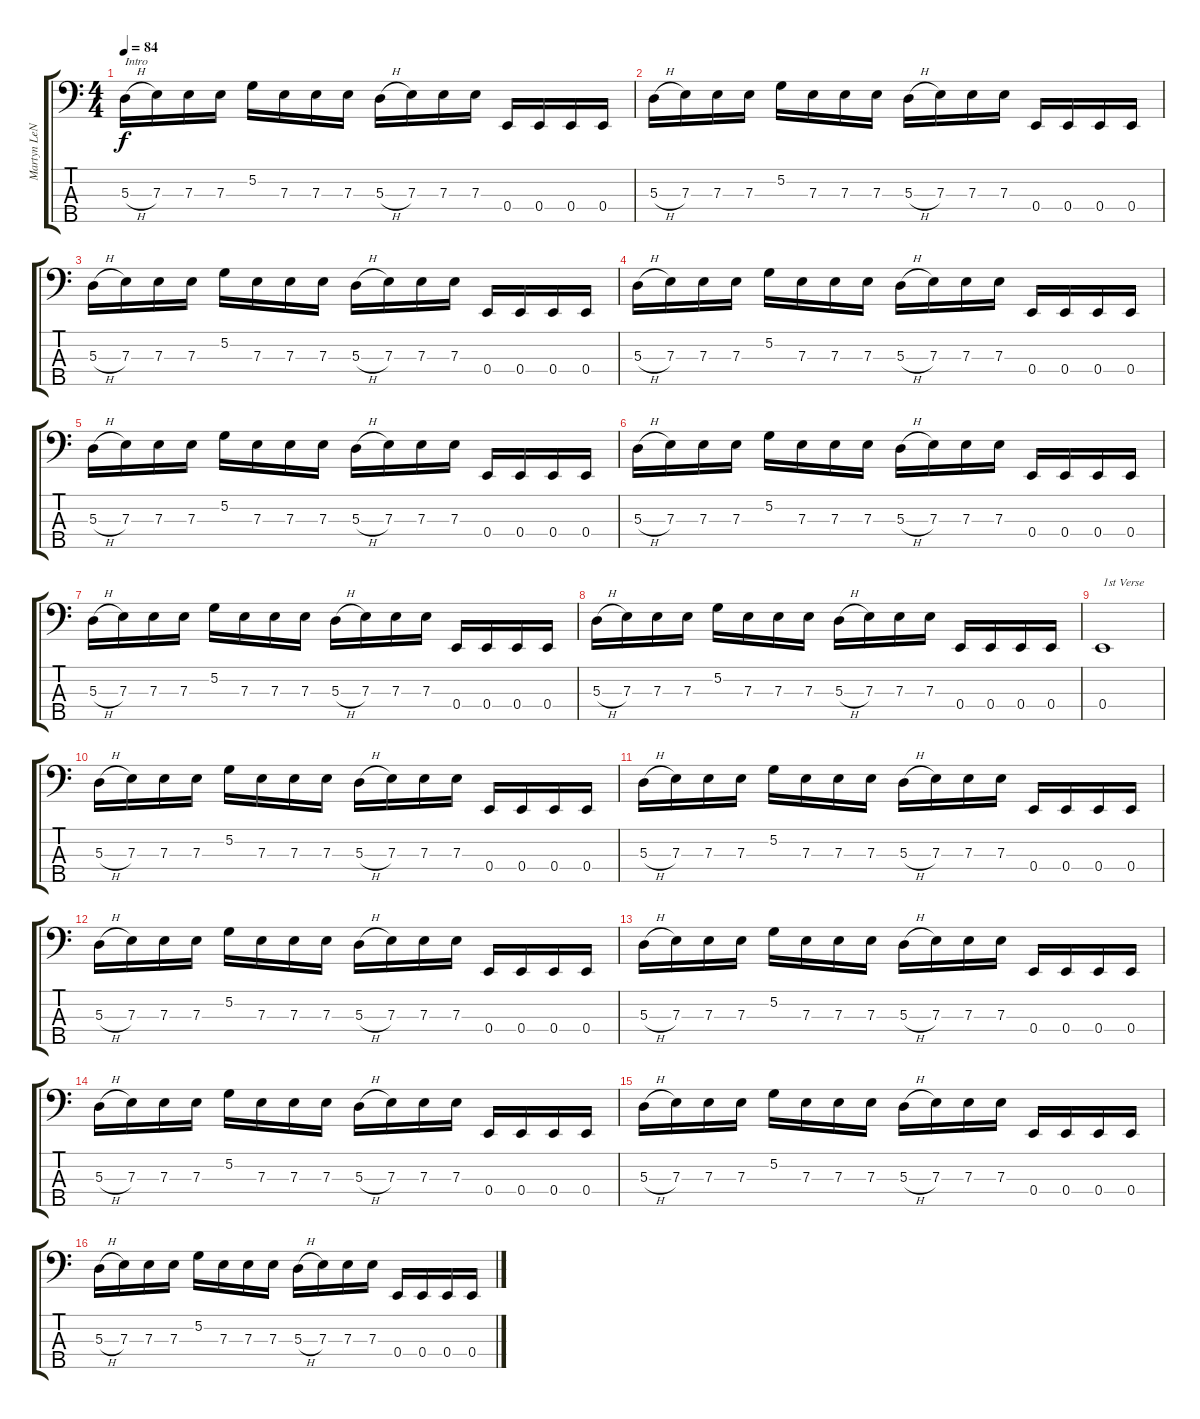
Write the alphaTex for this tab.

\track ("Martyn LeNoble" "Martyn LeN") {instrument electricbassfinger}
\staff {score tabs}
\tuning (G2 D2 A1 E1 B0) {hide}
\ts (4 4)
\tempo 84
\clef f4
\ks c
5.3{h}.16{txt "Intro" dy f instrument electricbassfinger} 7.3.16 7.3.16 7.3.16 5.2.16 7.3.16 7.3.16 7.3.16 5.3{h}.16 7.3.16 7.3.16 7.3.16 0.4.16 0.4.16 0.4.16 0.4.16 |
5.3{h}.16 7.3.16 7.3.16 7.3.16 5.2.16 7.3.16 7.3.16 7.3.16 5.3{h}.16 7.3.16 7.3.16 7.3.16 0.4.16 0.4.16 0.4.16 0.4.16 |
5.3{h}.16 7.3.16 7.3.16 7.3.16 5.2.16 7.3.16 7.3.16 7.3.16 5.3{h}.16 7.3.16 7.3.16 7.3.16 0.4.16 0.4.16 0.4.16 0.4.16 |
5.3{h}.16 7.3.16 7.3.16 7.3.16 5.2.16 7.3.16 7.3.16 7.3.16 5.3{h}.16 7.3.16 7.3.16 7.3.16 0.4.16 0.4.16 0.4.16 0.4.16 |
5.3{h}.16 7.3.16 7.3.16 7.3.16 5.2.16 7.3.16 7.3.16 7.3.16 5.3{h}.16 7.3.16 7.3.16 7.3.16 0.4.16 0.4.16 0.4.16 0.4.16 |
5.3{h}.16 7.3.16 7.3.16 7.3.16 5.2.16 7.3.16 7.3.16 7.3.16 5.3{h}.16 7.3.16 7.3.16 7.3.16 0.4.16 0.4.16 0.4.16 0.4.16 |
5.3{h}.16 7.3.16 7.3.16 7.3.16 5.2.16 7.3.16 7.3.16 7.3.16 5.3{h}.16 7.3.16 7.3.16 7.3.16 0.4.16 0.4.16 0.4.16 0.4.16 |
5.3{h}.16 7.3.16 7.3.16 7.3.16 5.2.16 7.3.16 7.3.16 7.3.16 5.3{h}.16 7.3.16 7.3.16 7.3.16 0.4.16 0.4.16 0.4.16 0.4.16 |
0.4.1{txt "1st Verse"} |
5.3{h}.16 7.3.16 7.3.16 7.3.16 5.2.16 7.3.16 7.3.16 7.3.16 5.3{h}.16 7.3.16 7.3.16 7.3.16 0.4.16 0.4.16 0.4.16 0.4.16 |
5.3{h}.16 7.3.16 7.3.16 7.3.16 5.2.16 7.3.16 7.3.16 7.3.16 5.3{h}.16 7.3.16 7.3.16 7.3.16 0.4.16 0.4.16 0.4.16 0.4.16 |
5.3{h}.16 7.3.16 7.3.16 7.3.16 5.2.16 7.3.16 7.3.16 7.3.16 5.3{h}.16 7.3.16 7.3.16 7.3.16 0.4.16 0.4.16 0.4.16 0.4.16 |
5.3{h}.16 7.3.16 7.3.16 7.3.16 5.2.16 7.3.16 7.3.16 7.3.16 5.3{h}.16 7.3.16 7.3.16 7.3.16 0.4.16 0.4.16 0.4.16 0.4.16 |
5.3{h}.16 7.3.16 7.3.16 7.3.16 5.2.16 7.3.16 7.3.16 7.3.16 5.3{h}.16 7.3.16 7.3.16 7.3.16 0.4.16 0.4.16 0.4.16 0.4.16 |
5.3{h}.16 7.3.16 7.3.16 7.3.16 5.2.16 7.3.16 7.3.16 7.3.16 5.3{h}.16 7.3.16 7.3.16 7.3.16 0.4.16 0.4.16 0.4.16 0.4.16 |
5.3{h}.16 7.3.16 7.3.16 7.3.16 5.2.16 7.3.16 7.3.16 7.3.16 5.3{h}.16 7.3.16 7.3.16 7.3.16 0.4.16 0.4.16 0.4.16 0.4.16
